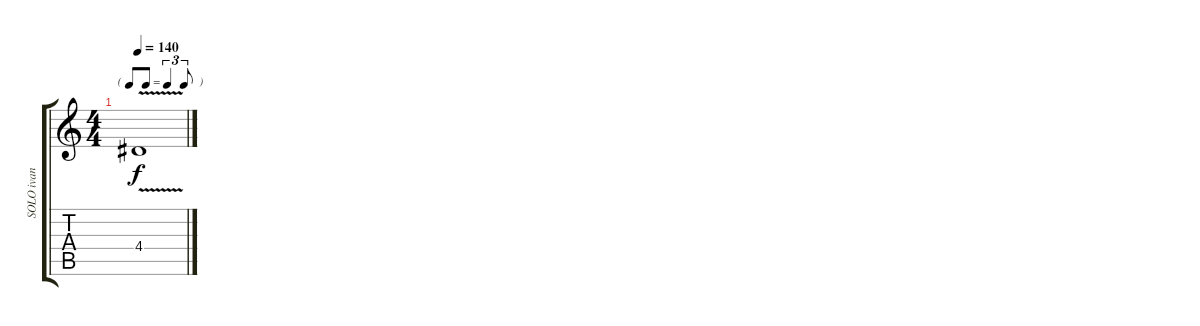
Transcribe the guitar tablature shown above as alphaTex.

\track ("SOLO ivan" "SOLO ivan") {instrument overdrivenguitar}
\staff {score tabs}
\tuning (Db4 Ab3 E3 B2 Gb2 B1) {hide}
\ts (4 4)
\tf triplet8th
\tempo 140
\clef g2
\ks c
4.4{v}.1{dy f}
